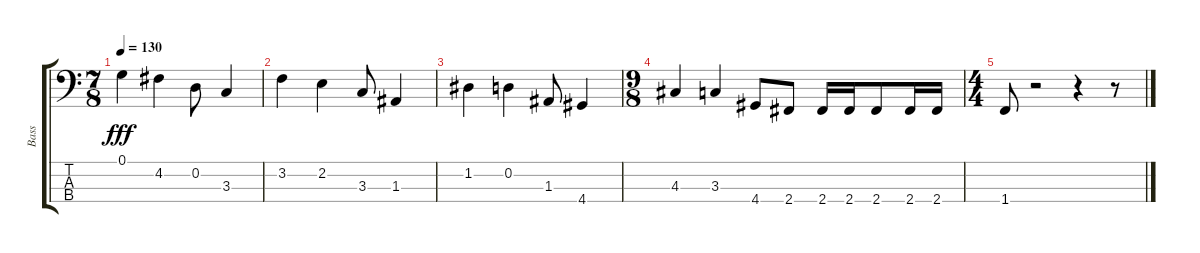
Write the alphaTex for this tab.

\track ("Bass" "Bass") {instrument electricbasspick}
\staff {score tabs}
\tuning (G2 D2 A1 E1) {hide}
\ts (7 8)
\tempo 130
\clef f4
\ks c
0.1.4{dy fff} 4.2.4 0.2.8 3.3.4 |
3.2.4 2.2.4 3.3.8 1.3.4 |
1.2.4 0.2.4 1.3.8 4.4.4 |
\ts (9 8)
4.3.4 3.3.4 4.4.8 2.4.8 2.4.16 2.4.16 2.4.8 2.4.16 2.4.16 |
\ts (4 4)
1.4.8 r.2 r.4 r.8
